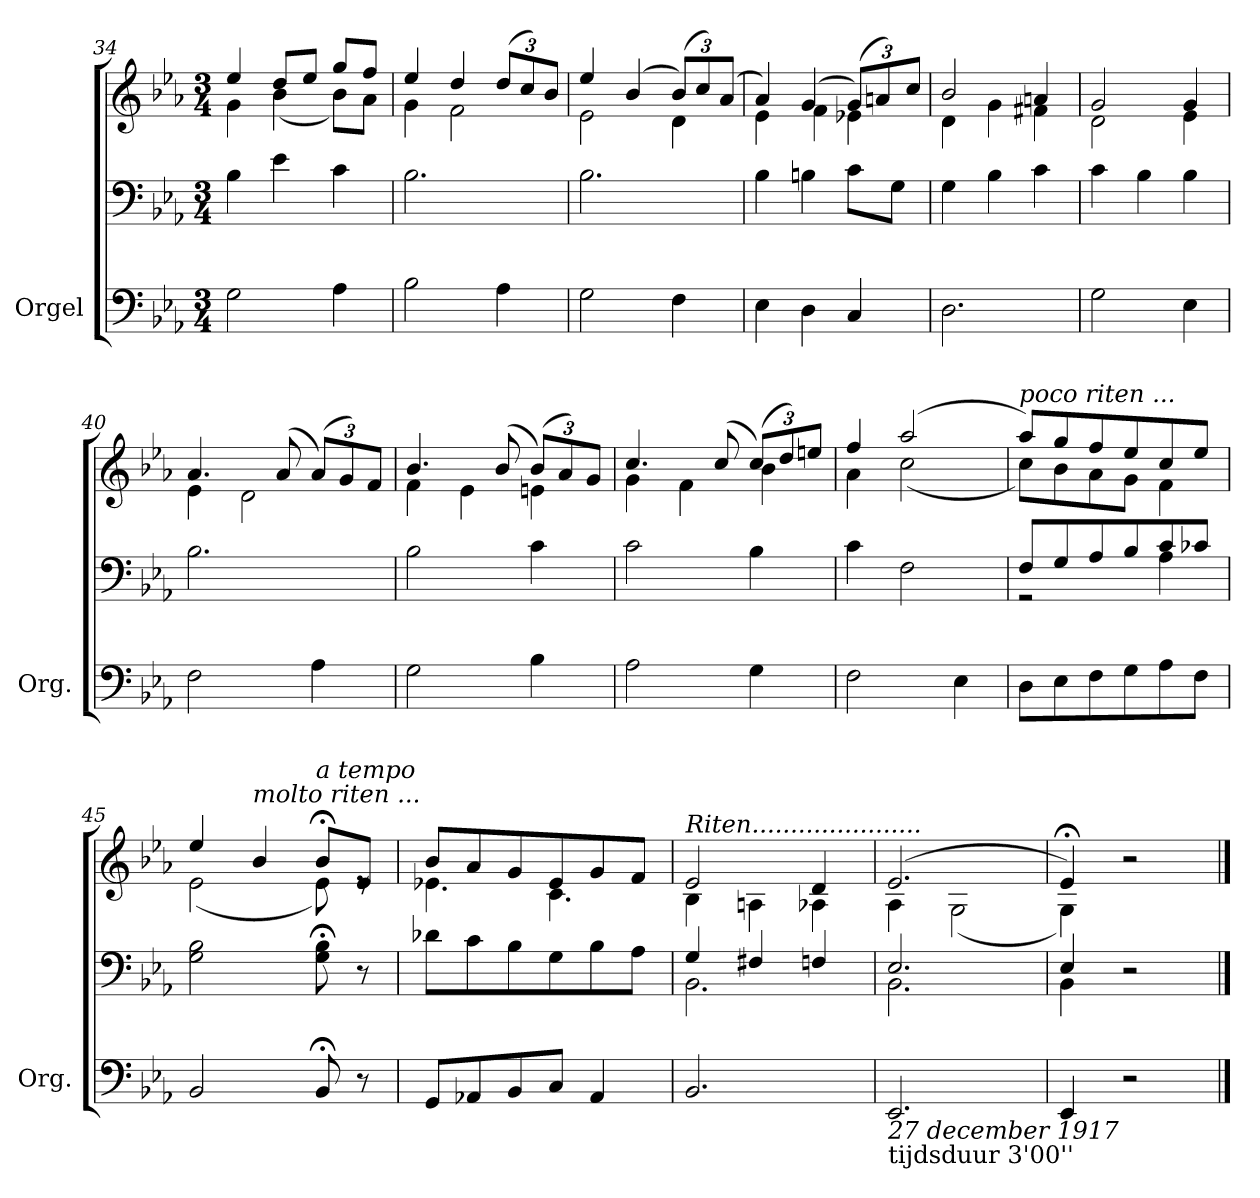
**kern	**kern	**kern
*part1	*part1	*part1
*staff3	*staff2	*staff1
*I"Orgel	*	*
*I'Org.	*	*
*clefF4	*clefF4	*clefG2
*k[b-e-a-]	*k[b-e-a-]	*k[b-e-a-]
*M3/4	*M3/4	*M3/4
=34	=34	=34
*	*	*^
2G\	4B-\	4ee-/	4g\
.	4e-\	8dd/L	(<4b-\
.	.	8ee-/J	.
4A-\	4c\	8gg/L	8b-\L)
.	.	8ff/J	8a-\J
=35	=35	=35	=35
2B-\	2.B-\	4ee-/	4g\
.	.	4dd/	2f\
*	*	*Xbrackettup	*
4A-\	.	(>12dd/L	.
.	.	12cc/)	.
.	.	12b-/J	.
=36	=36	=36	=36
2G\	2.B-\	4ee-/	2e-\
.	.	(>4b-/	.
4F\	.	(>12b-/L)	4d\
.	.	12cc/)	.
.	.	(>12a-/J	.
!!LO:LB:g=z	!!
=37	=37	=37	=37
4E-\	4B-\	4a-/)	4e-\
4D\	4Bn\	(>4g/	4f\
4C/	8c\L	(>12g/L)	4e-X\
.	.	12an/)	.
.	8G\J	.	.
.	.	12cc/J	.
=38	=38	=38	=38
2.D\	4G\	2b-/	4d\
.	4B-\	.	4g\
.	4c\	4an/	4f#X\
=39	=39	=39	=39
2G\	4c\	2g/	2d\
.	4B-\	.	.
4E-\	4B-\	4g/	4e-\
=40	=40	=40	=40
2F\	2.B-\	4.a-/	4e-\
.	.	.	2d\
.	.	(>8a-/	.
4A-\	.	(>12a-/L)	.
.	.	12g/)	.
.	.	12f/J	.
=41	=41	=41	=41
2G\	2B-\	4.b-/	4f\
.	.	.	4e-\
.	.	(>8b-/	.
4B-\	4c\	(>12b-/L)	4en\
.	.	12a-/)	.
.	.	12g/J	.
=42	=42	=42	=42
2A-\	2c\	4.cc/	4g\
.	.	.	4f\
.	.	(>8cc/	.
4G\	4B-\	(>12cc/L)	4b-\
.	.	12dd/)	.
.	.	12een/J	.
!!LO:LB:g=z	!!
=43	=43	=43	=43
2F\	4c\	4ff/	4a-\
.	2F\	(>2aa-/	(<2cc\
4E-\	.	.	.
=44	=44	=44	=44
*	*^	*	*
!	!	!	!LO:TX:a:i:t=poco riten ...	!
8D\L	8F/L	2r	8aa-/L)	8cc\L)
8E-\	8G/	.	8gg/	8b-\
8F\	8A-/	.	8ff/	8a-\
8G\	8B-/	.	8ee-/	8g\J
8A-\	8c/	4A-\	8cc/	4f\
8F\J	8c-X/J	.	8ee-/J	.
*	*v	*v	*	*
=45	=45	=45	=45
2BB-/	2G\ 2B-\	4ee-/	(<2e-\
!	!	!LO:TX:a:i:t=molto riten ...	!
.	.	4b-/	.
!	!	!LO:TX:a:i:t=a tempo	!
8BB-;</	8G\;< 8B-\;<	8b-;</L	8e-\)
8r	8r	8e-/J	8re
=46	=46	=46	=46
8GG/L	8d-X\L	8b-/L	4.e-X\
8AA-X/	8c\	8a-/	.
8BB-/	8B-\	8g/	.
8C/J	8G\	8e-/	4.c\
4AA-/	8B-\	8g/	.
.	8A-\J	8f/J	.
=47	=47	=47	=47
*	*^	*	*
!	!	!	!LO:TX:a:i:t=Riten......................	!
2.BB-/	4G/	2.BB-\	2e-/	4B-\
.	4F#X/	.	.	4An\
.	4Fn/	.	4d/	4A-X\
=48	=48	=48	=48	=48
!LO:TX:b:i:t=27 december 1917	!	!	!	!
!LO:TX:b:t=tijdsduur 3'00''	!	!	!	!
2.EE-/	2.E-/	2.BB-\	(>2.e-/	4A-\
.	.	.	.	(<2G\
=49	=49	=49	=49	=49
4EE-/	4E-/	4BB-\	4e-;</)	4G\)
2r	2r	2ryy	2r	2ryy
*	*v	*v	*	*
*	*	*v	*v
==	==	==
*-	*-	*-
